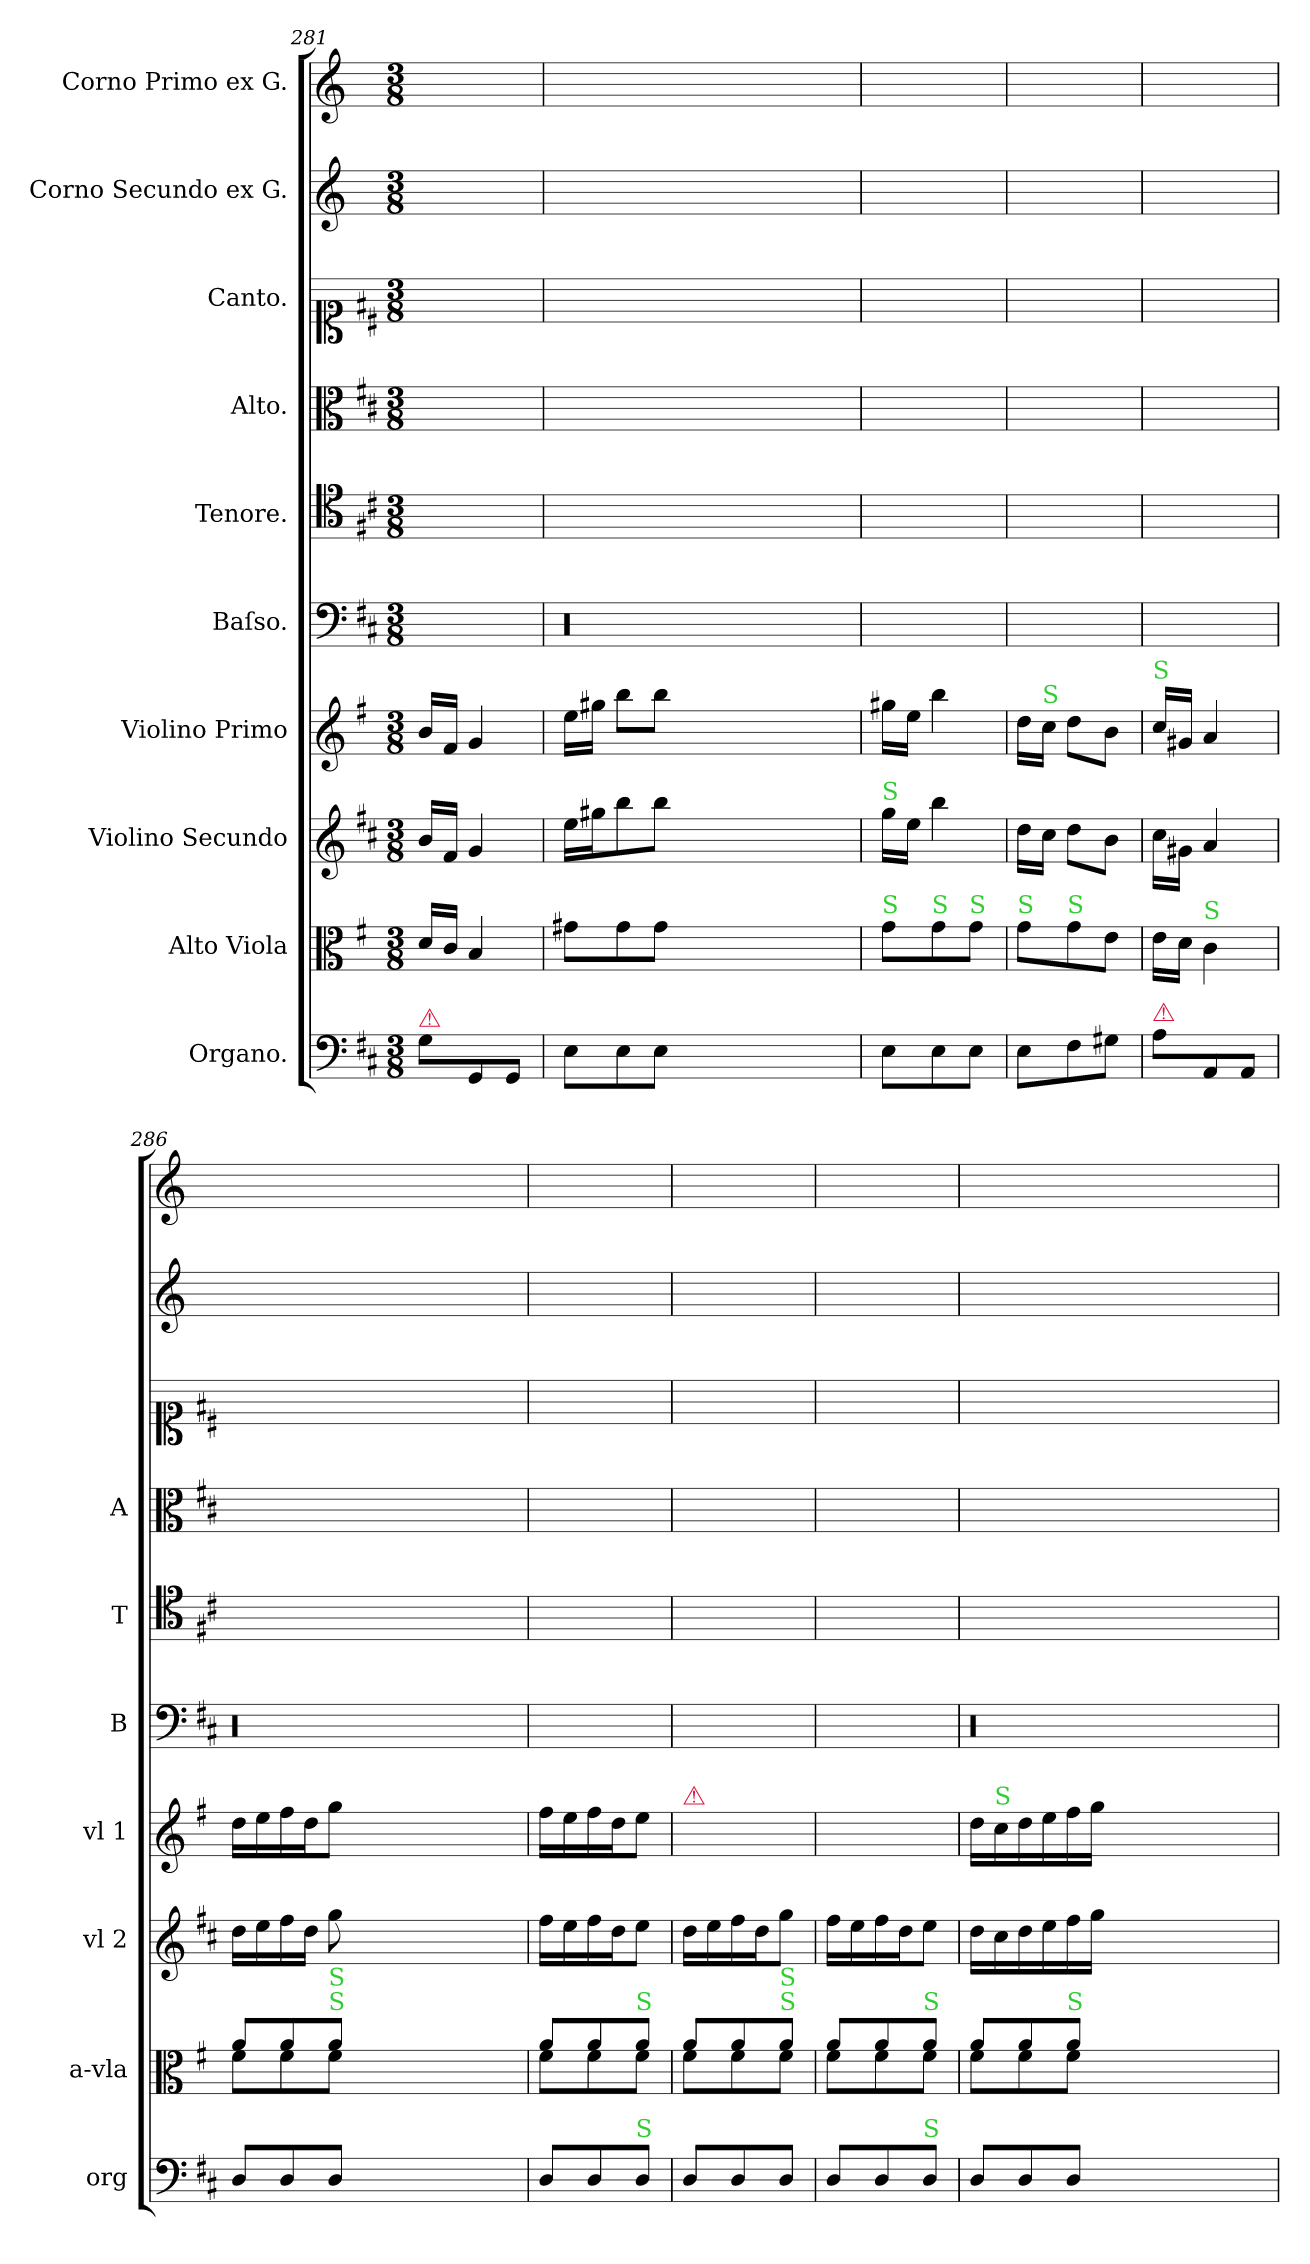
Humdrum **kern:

**kern	**kern	**kern	**kern	**kern	**kern	**kern	**kern	**kern	**kern
*part10	*part9	*part8	*part7	*part6	*part5	*part4	*part3	*part2	*part1
*staff10	*staff9	*staff8	*staff7	*staff6	*staff5	*staff4	*staff3	*staff2	*staff1
*I"Organo.	*I"Alto Viola	*I"Violino Secundo	*I"Violino Primo	*I"Baſso.	*I"Tenore.	*I"Alto.	*I"Canto.	*I"Corno Secundo ex G.	*I"Corno Primo ex G.
*I'org	*I'a-vla	*I'vl 2	*I'vl 1	*I'B	*I'T	*I'A	*	*	*
*clefF4	*clefC3	*clefG2	*clefG2	*clefF4	*clefC4	*clefC3	*clefC1	*clefG2	*clefG2
*	*	*	*	*	*	*	*	*ITrd3c5	*ITrd3c5
*k[f#c#]	*k[f#]	*k[f#c#]	*k[f#]	*k[f#c#]	*k[f#c#]	*k[f#c#]	*k[f#c#]	*k[f#]	*k[f#]
*M3/8	*M3/8	*M3/8	*M3/8	*M3/8	*M3/8	*M3/8	*M3/8	*M3/8	*M3/8
=281	=281	=281	=281	=281	=281	=281	=281	=281	=281
!LO:TX:a:color=crimson:t=⚠	!	!	!	!	!	!	!	!	!
8G\L	16d/LL	16b/LL	16b/LL	4.ryy	4.ryy	4.ryy	4.ryy	4.ryy	4.ryy
.	16c/JJ	16f#/JJ	16f#/JJ	.	.	.	.	.	.
8GG/	4B/	4g/	4g/	.	.	.	.	.	.
8GG/J	.	.	.	.	.	.	.	.	.
=282	=282	=282	=282	=282	=282	=282	=282	=282	=282
!	!	!	!	!LO:N:vis=00	!	!	!	!	!
8E\L	8g#X\L	16ee\LL	16ee\LL	1.r	4.ryy	4.ryy	4.ryy	4.ryy	4.ryy
.	.	16gg#X\J	16gg#X\JJ	.	.	.	.	.	.
8E\	8g#\	8bb\	8bb\L	.	.	.	.	.	.
8E\J	8g#\J	8bb\J	8bb\J	.	.	.	.	.	.
1ryy	1ryy	1ryy	1ryy	.	1ryy	1ryy	1ryy	1ryy	1ryy
8ryy	8ryy	8ryy	8ryy	.	8ryy	8ryy	8ryy	8ryy	8ryy
=283	=283	=283	=283	=283	=283	=283	=283	=283	=283
!	!	!LO:TX:a:color=limegreen:t=S	!	!	!	!	!	!	!
!	!LO:TX:a:color=limegreen:t=S	!	!	!	!	!	!	!	!
8E\L	8g\L	16gg\LL	16gg#X\LL	4.ryy	4.ryy	4.ryy	4.ryy	4.ryy	4.ryy
.	.	16ee\JJ	16ee\JJ	.	.	.	.	.	.
!	!LO:TX:a:color=limegreen:t=S	!	!	!	!	!	!	!	!
8E\	8g\	4bb\	4bb\	.	.	.	.	.	.
!	!LO:TX:a:color=limegreen:t=S	!	!	!	!	!	!	!	!
8E\J	8g\J	.	.	.	.	.	.	.	.
=284	=284	=284	=284	=284	=284	=284	=284	=284	=284
!	!LO:TX:a:color=limegreen:t=S	!	!	!	!	!	!	!	!
8E\L	8g\L	16dd\LL	16dd\LL	4.ryy	4.ryy	4.ryy	4.ryy	4.ryy	4.ryy
!	!	!	!LO:TX:a:color=limegreen:t=S	!	!	!	!	!	!
.	.	16cc#\JJ	16cc\JJ	.	.	.	.	.	.
!	!LO:TX:a:color=limegreen:t=S	!	!	!	!	!	!	!	!
8F#\	8g\	8dd\L	8dd\L	.	.	.	.	.	.
8G#X\J	8e\J	8b\J	8b\J	.	.	.	.	.	.
=285	=285	=285	=285	=285	=285	=285	=285	=285	=285
!	!	!	!LO:TX:a:color=limegreen:t=S	!	!	!	!	!	!
!LO:TX:a:color=crimson:t=⚠	!	!	!	!	!	!	!	!	!
8A\L	16e\LL	16cc#\LL	16cc/LL	4.ryy	4.ryy	4.ryy	4.ryy	4.ryy	4.ryy
.	16d\JJ	16g#X\JJ	16g#X/JJ	.	.	.	.	.	.
!	!LO:TX:a:color=limegreen:t=S	!	!	!	!	!	!	!	!
8AA/	4c\	4a/	4a/	.	.	.	.	.	.
8AA/J	.	.	.	.	.	.	.	.	.
=286	=286	=286	=286	=286	=286	=286	=286	=286	=286
*	*^	*	*	*	*	*	*	*	*
!	!	!	!	!	!LO:N:vis=00	!	!	!	!	!
8D/L	8a/L	8f#\L	16dd\LL	16dd\LL	1.r	4.ryy	4.ryy	4.ryy	4.ryy	4.ryy
.	.	.	16ee\	16ee\	.	.	.	.	.	.
8D/	8a/	8f#\	16ff#\	16ff#\	.	.	.	.	.	.
.	.	.	16dd\JJ	16dd\J	.	.	.	.	.	.
!	!LO:TX:a:color=limegreen:t=S	!	!	!	!	!	!	!	!	!
!	!LO:TX:a:color=limegreen:t=S	!	!	!	!	!	!	!	!	!
8D/J	8a/J	8f#\J	8gg\	8gg\J	.	.	.	.	.	.
1ryy	1ryy	1ryy	1ryy	1ryy	.	1ryy	1ryy	1ryy	1ryy	1ryy
8ryy	8ryy	8ryy	8ryy	8ryy	.	8ryy	8ryy	8ryy	8ryy	8ryy
=287	=287	=287	=287	=287	=287	=287	=287	=287	=287	=287
8D/L	8a/L	8f#\L	16ff#\LL	16ff#\LL	4.ryy	4.ryy	4.ryy	4.ryy	4.ryy	4.ryy
.	.	.	16ee\	16ee\	.	.	.	.	.	.
8D/	8a/	8f#\	16ff#\	16ff#\	.	.	.	.	.	.
.	.	.	16dd\J	16dd\J	.	.	.	.	.	.
!	!LO:TX:a:color=limegreen:t=S	!	!	!	!	!	!	!	!	!
!LO:TX:a:color=limegreen:t=S	!	!	!	!	!	!	!	!	!	!
8D/J	8a/J	8f#\J	8ee\J	8ee\J	.	.	.	.	.	.
=288	=288	=288	=288	=288	=288	=288	=288	=288	=288	=288
!	!	!	!	!LO:TX:a:color=crimson:t=⚠	!	!	!	!	!	!
8D/L	8a/L	8f#\L	16dd\LL	16dd\LLyy	4.ryy	4.ryy	4.ryy	4.ryy	4.ryy	4.ryy
.	.	.	16ee\	16ee\yy	.	.	.	.	.	.
8D/	8a/	8f#\	16ff#\	16ff#\yy	.	.	.	.	.	.
.	.	.	16dd\J	16dd\Jyy	.	.	.	.	.	.
!	!LO:TX:a:color=limegreen:t=S	!	!	!	!	!	!	!	!	!
!	!LO:TX:a:color=limegreen:t=S	!	!	!	!	!	!	!	!	!
8D/J	8a/J	8f#\J	8gg\J	8gg\Jyy	.	.	.	.	.	.
=289	=289	=289	=289	=289	=289	=289	=289	=289	=289	=289
8D/L	8a/L	8f#\L	16ff#\LL	16ff#\LLyy	4.ryy	4.ryy	4.ryy	4.ryy	4.ryy	4.ryy
.	.	.	16ee\	16ee\yy	.	.	.	.	.	.
8D/	8a/	8f#\	16ff#\	16ff#\yy	.	.	.	.	.	.
.	.	.	16dd\J	16dd\Jyy	.	.	.	.	.	.
!	!LO:TX:a:color=limegreen:t=S	!	!	!	!	!	!	!	!	!
!LO:TX:a:color=limegreen:t=S	!	!	!	!	!	!	!	!	!	!
8D/J	8a/J	8f#\J	8ee\J	8ee\Jyy	.	.	.	.	.	.
=290	=290	=290	=290	=290	=290	=290	=290	=290	=290	=290
!	!	!	!	!	!LO:N:vis=00	!	!	!	!	!
8D/L	8a/L	8f#\L	16dd\LL	16dd\LL	1.r	4.ryy	4.ryy	4.ryy	4.ryy	4.ryy
!	!	!	!	!LO:TX:a:color=limegreen:t=S	!	!	!	!	!	!
.	.	.	16cc#\	16cc\	.	.	.	.	.	.
8D/	8a/	8f#\	16dd\	16dd\	.	.	.	.	.	.
.	.	.	16ee\	16ee\	.	.	.	.	.	.
!	!LO:TX:a:color=limegreen:t=S	!	!	!	!	!	!	!	!	!
8D/J	8a/J	8f#\J	16ff#\	16ff#\	.	.	.	.	.	.
.	.	.	16gg\JJ	16gg\JJ	.	.	.	.	.	.
1ryy	1ryy	1ryy	1ryy	1ryy	.	1ryy	1ryy	1ryy	1ryy	1ryy
8ryy	8ryy	8ryy	8ryy	8ryy	.	8ryy	8ryy	8ryy	8ryy	8ryy
*	*v	*v	*	*	*	*	*	*	*	*
=	=	=	=	=	=	=	=	=	=
*-	*-	*-	*-	*-	*-	*-	*-	*-	*-
